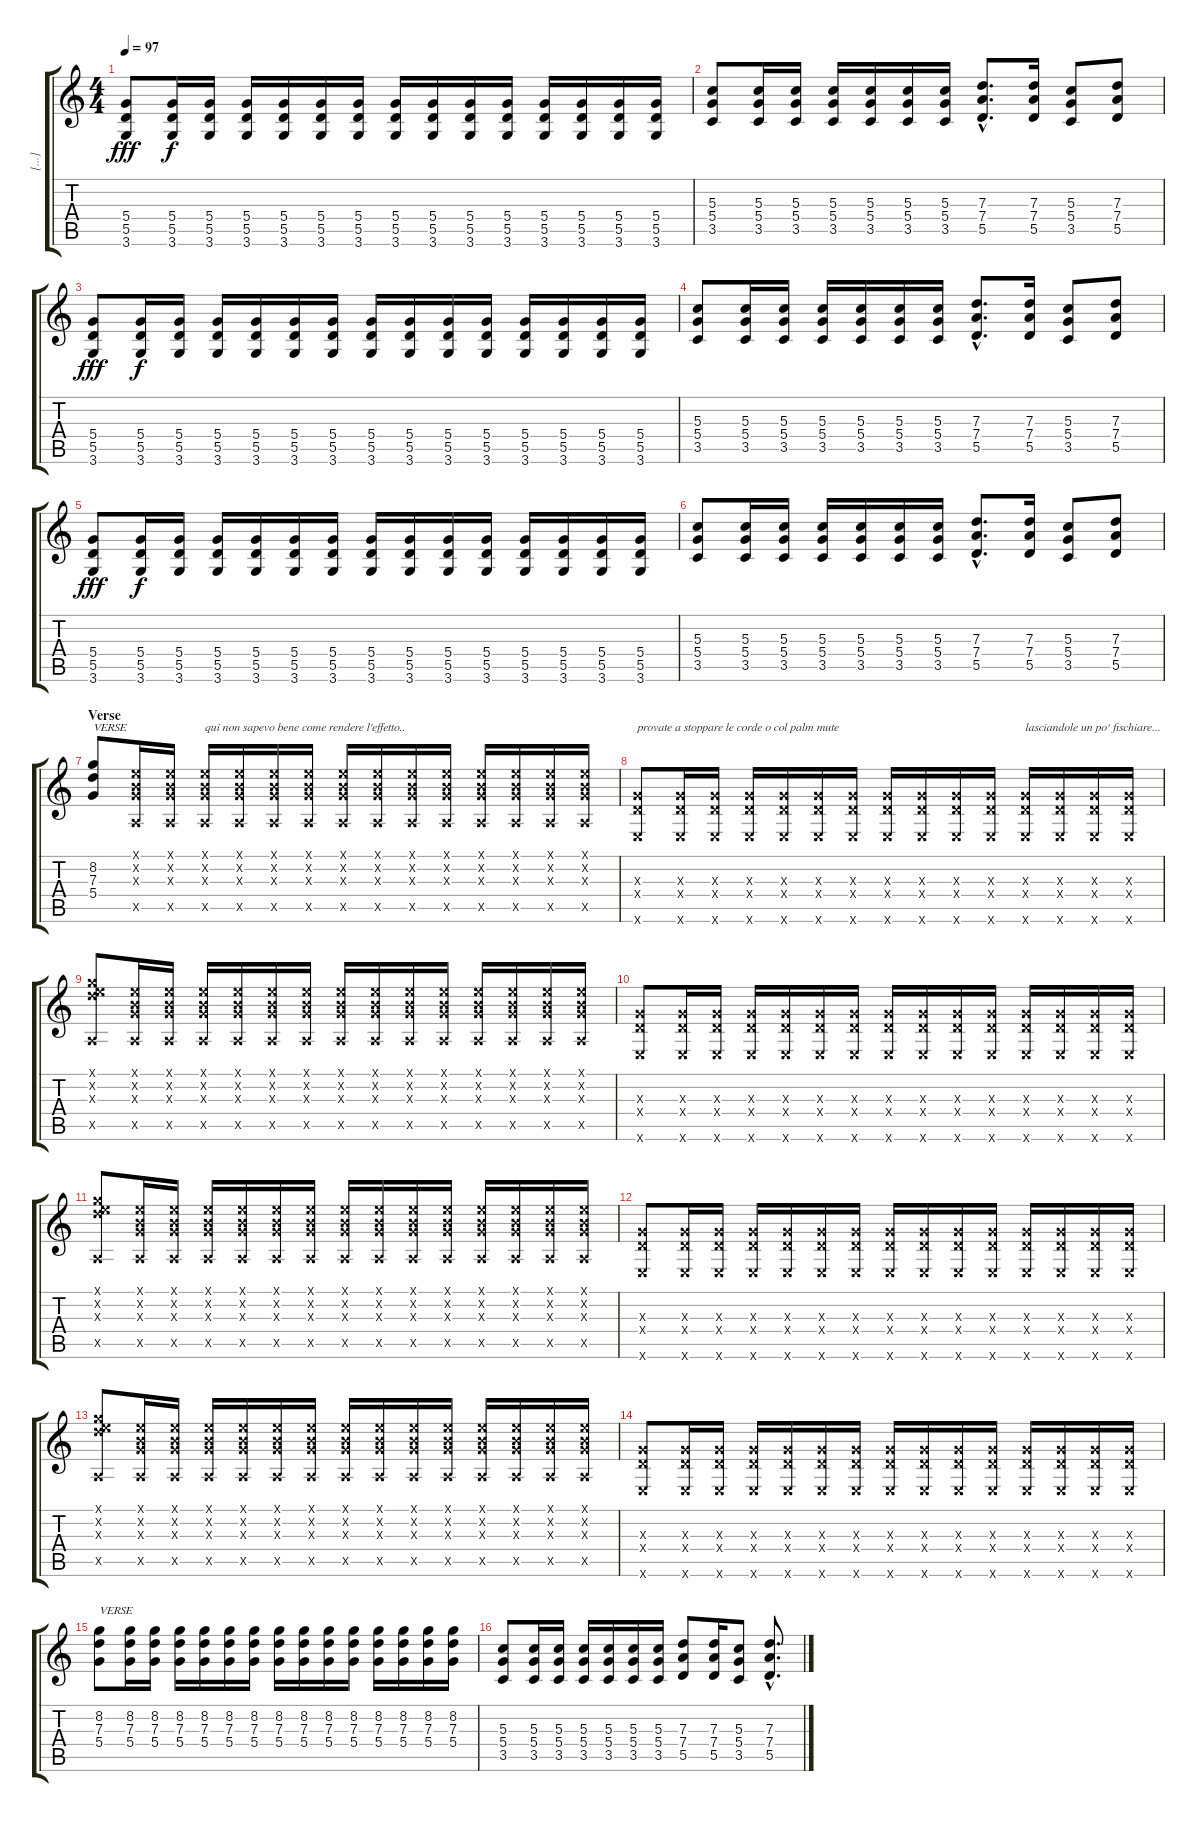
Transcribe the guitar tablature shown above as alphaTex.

\track ("[...]" "[...]") {instrument distortionguitar}
\staff {score tabs}
\tuning (E4 B3 G3 D3 A2 E2) {hide}
\ts (4 4)
\tempo 97
\clef g2
\ks c
(5.4 5.5 3.6).8{dy fff} (5.4 5.5 3.6).16{dy f} (5.4 5.5 3.6).16 (5.4 5.5 3.6).16 (5.4 5.5 3.6).16 (5.4 5.5 3.6).16 (5.4 5.5 3.6).16 (5.4 5.5 3.6).16 (5.4 5.5 3.6).16 (5.4 5.5 3.6).16 (5.4 5.5 3.6).16 (5.4 5.5 3.6).16 (5.4 5.5 3.6).16 (5.4 5.5 3.6).16 (5.4 5.5 3.6).16 |
(5.3 5.4 3.5).8 (5.3 5.4 3.5).16 (5.3 5.4 3.5).16 (5.3 5.4 3.5).16 (5.3 5.4 3.5).16 (5.3 5.4 3.5).16 (5.3 5.4 3.5).16 (7.3{hac} 7.4{hac} 5.5{hac}).8{d} (7.3 7.4 5.5).16 (5.3 5.4 3.5).8 (7.3 7.4 5.5).8 |
(5.4 5.5 3.6).8{dy fff} (5.4 5.5 3.6).16{dy f} (5.4 5.5 3.6).16 (5.4 5.5 3.6).16 (5.4 5.5 3.6).16 (5.4 5.5 3.6).16 (5.4 5.5 3.6).16 (5.4 5.5 3.6).16 (5.4 5.5 3.6).16 (5.4 5.5 3.6).16 (5.4 5.5 3.6).16 (5.4 5.5 3.6).16 (5.4 5.5 3.6).16 (5.4 5.5 3.6).16 (5.4 5.5 3.6).16 |
(5.3 5.4 3.5).8 (5.3 5.4 3.5).16 (5.3 5.4 3.5).16 (5.3 5.4 3.5).16 (5.3 5.4 3.5).16 (5.3 5.4 3.5).16 (5.3 5.4 3.5).16 (7.3{hac} 7.4{hac} 5.5{hac}).8{d} (7.3 7.4 5.5).16 (5.3 5.4 3.5).8 (7.3 7.4 5.5).8 |
(5.4 5.5 3.6).8{dy fff} (5.4 5.5 3.6).16{dy f} (5.4 5.5 3.6).16 (5.4 5.5 3.6).16 (5.4 5.5 3.6).16 (5.4 5.5 3.6).16 (5.4 5.5 3.6).16 (5.4 5.5 3.6).16 (5.4 5.5 3.6).16 (5.4 5.5 3.6).16 (5.4 5.5 3.6).16 (5.4 5.5 3.6).16 (5.4 5.5 3.6).16 (5.4 5.5 3.6).16 (5.4 5.5 3.6).16 |
(5.3 5.4 3.5).8 (5.3 5.4 3.5).16 (5.3 5.4 3.5).16 (5.3 5.4 3.5).16 (5.3 5.4 3.5).16 (5.3 5.4 3.5).16 (5.3 5.4 3.5).16 (7.3{hac} 7.4{hac} 5.5{hac}).8{d} (7.3 7.4 5.5).16 (5.3 5.4 3.5).8 (7.3 7.4 5.5).8 |
\section ("" "Verse")
(8.2 7.3 5.4).8{txt "VERSE" volume 11} (0.1{x} 0.2{x} 0.3{x} 0.5{x}).16 (0.1{x} 0.2{x} 0.3{x} 0.5{x}).16 (0.1{x} 0.2{x} 0.3{x} 0.5{x}).16{txt "qui non sapevo bene come rendere l'effetto.."} (0.1{x} 0.2{x} 0.3{x} 0.5{x}).16 (0.1{x} 0.2{x} 0.3{x} 0.5{x}).16 (0.1{x} 0.2{x} 0.3{x} 0.5{x}).16 (0.1{x} 0.2{x} 0.3{x} 0.5{x}).16 (0.1{x} 0.2{x} 0.3{x} 0.5{x}).16 (0.1{x} 0.2{x} 0.3{x} 0.5{x}).16 (0.1{x} 0.2{x} 0.3{x} 0.5{x}).16 (0.1{x} 0.2{x} 0.3{x} 0.5{x}).16 (0.1{x} 0.2{x} 0.3{x} 0.5{x}).16 (0.1{x} 0.2{x} 0.3{x} 0.5{x}).16 (0.1{x} 0.2{x} 0.3{x} 0.5{x}).16 |
(0.3{x} 0.4{x} 0.6{x}).8{txt "provate a stoppare le corde o col palm mute"} (0.3{x} 0.4{x} 0.6{x}).16 (0.3{x} 0.4{x} 0.6{x}).16 (0.3{x} 0.4{x} 0.6{x}).16 (0.3{x} 0.4{x} 0.6{x}).16 (0.3{x} 0.4{x} 0.6{x}).16 (0.3{x} 0.4{x} 0.6{x}).16 (0.3{x} 0.4{x} 0.6{x}).16 (0.3{x} 0.4{x} 0.6{x}).16 (0.3{x} 0.4{x} 0.6{x}).16 (0.3{x} 0.4{x} 0.6{x}).16 (0.3{x} 0.4{x} 0.6{x}).16{txt "lasciandole un po' fischiare..."} (0.3{x} 0.4{x} 0.6{x}).16 (0.3{x} 0.4{x} 0.6{x}).16 (0.3{x} 0.4{x} 0.6{x}).16 |
(0.1{x} 8.2{x} 7.3{x} 0.5{x}).8 (0.1{x} 0.2{x} 0.3{x} 0.5{x}).16 (0.1{x} 0.2{x} 0.3{x} 0.5{x}).16 (0.1{x} 0.2{x} 0.3{x} 0.5{x}).16 (0.1{x} 0.2{x} 0.3{x} 0.5{x}).16 (0.1{x} 0.2{x} 0.3{x} 0.5{x}).16 (0.1{x} 0.2{x} 0.3{x} 0.5{x}).16 (0.1{x} 0.2{x} 0.3{x} 0.5{x}).16 (0.1{x} 0.2{x} 0.3{x} 0.5{x}).16 (0.1{x} 0.2{x} 0.3{x} 0.5{x}).16 (0.1{x} 0.2{x} 0.3{x} 0.5{x}).16 (0.1{x} 0.2{x} 0.3{x} 0.5{x}).16 (0.1{x} 0.2{x} 0.3{x} 0.5{x}).16 (0.1{x} 0.2{x} 0.3{x} 0.5{x}).16 (0.1{x} 0.2{x} 0.3{x} 0.5{x}).16 |
(0.3{x} 0.4{x} 0.6{x}).8 (0.3{x} 0.4{x} 0.6{x}).16 (0.3{x} 0.4{x} 0.6{x}).16 (0.3{x} 0.4{x} 0.6{x}).16 (0.3{x} 0.4{x} 0.6{x}).16 (0.3{x} 0.4{x} 0.6{x}).16 (0.3{x} 0.4{x} 0.6{x}).16 (0.3{x} 0.4{x} 0.6{x}).16 (0.3{x} 0.4{x} 0.6{x}).16 (0.3{x} 0.4{x} 0.6{x}).16 (0.3{x} 0.4{x} 0.6{x}).16 (0.3{x} 0.4{x} 0.6{x}).16 (0.3{x} 0.4{x} 0.6{x}).16 (0.3{x} 0.4{x} 0.6{x}).16 (0.3{x} 0.4{x} 0.6{x}).16 |
(0.1{x} 8.2{x} 7.3{x} 0.5{x}).8 (0.1{x} 0.2{x} 0.3{x} 0.5{x}).16 (0.1{x} 0.2{x} 0.3{x} 0.5{x}).16 (0.1{x} 0.2{x} 0.3{x} 0.5{x}).16 (0.1{x} 0.2{x} 0.3{x} 0.5{x}).16 (0.1{x} 0.2{x} 0.3{x} 0.5{x}).16 (0.1{x} 0.2{x} 0.3{x} 0.5{x}).16 (0.1{x} 0.2{x} 0.3{x} 0.5{x}).16 (0.1{x} 0.2{x} 0.3{x} 0.5{x}).16 (0.1{x} 0.2{x} 0.3{x} 0.5{x}).16 (0.1{x} 0.2{x} 0.3{x} 0.5{x}).16 (0.1{x} 0.2{x} 0.3{x} 0.5{x}).16 (0.1{x} 0.2{x} 0.3{x} 0.5{x}).16 (0.1{x} 0.2{x} 0.3{x} 0.5{x}).16 (0.1{x} 0.2{x} 0.3{x} 0.5{x}).16 |
(0.3{x} 0.4{x} 0.6{x}).8 (0.3{x} 0.4{x} 0.6{x}).16 (0.3{x} 0.4{x} 0.6{x}).16 (0.3{x} 0.4{x} 0.6{x}).16 (0.3{x} 0.4{x} 0.6{x}).16 (0.3{x} 0.4{x} 0.6{x}).16 (0.3{x} 0.4{x} 0.6{x}).16 (0.3{x} 0.4{x} 0.6{x}).16 (0.3{x} 0.4{x} 0.6{x}).16 (0.3{x} 0.4{x} 0.6{x}).16 (0.3{x} 0.4{x} 0.6{x}).16 (0.3{x} 0.4{x} 0.6{x}).16 (0.3{x} 0.4{x} 0.6{x}).16 (0.3{x} 0.4{x} 0.6{x}).16 (0.3{x} 0.4{x} 0.6{x}).16 |
(0.1{x} 8.2{x} 7.3{x} 0.5{x}).8 (0.1{x} 0.2{x} 0.3{x} 0.5{x}).16 (0.1{x} 0.2{x} 0.3{x} 0.5{x}).16 (0.1{x} 0.2{x} 0.3{x} 0.5{x}).16 (0.1{x} 0.2{x} 0.3{x} 0.5{x}).16 (0.1{x} 0.2{x} 0.3{x} 0.5{x}).16 (0.1{x} 0.2{x} 0.3{x} 0.5{x}).16 (0.1{x} 0.2{x} 0.3{x} 0.5{x}).16 (0.1{x} 0.2{x} 0.3{x} 0.5{x}).16 (0.1{x} 0.2{x} 0.3{x} 0.5{x}).16 (0.1{x} 0.2{x} 0.3{x} 0.5{x}).16 (0.1{x} 0.2{x} 0.3{x} 0.5{x}).16 (0.1{x} 0.2{x} 0.3{x} 0.5{x}).16 (0.1{x} 0.2{x} 0.3{x} 0.5{x}).16 (0.1{x} 0.2{x} 0.3{x} 0.5{x}).16 |
(0.3{x} 0.4{x} 0.6{x}).8 (0.3{x} 0.4{x} 0.6{x}).16 (0.3{x} 0.4{x} 0.6{x}).16 (0.3{x} 0.4{x} 0.6{x}).16 (0.3{x} 0.4{x} 0.6{x}).16 (0.3{x} 0.4{x} 0.6{x}).16 (0.3{x} 0.4{x} 0.6{x}).16 (0.3{x} 0.4{x} 0.6{x}).16 (0.3{x} 0.4{x} 0.6{x}).16 (0.3{x} 0.4{x} 0.6{x}).16 (0.3{x} 0.4{x} 0.6{x}).16 (0.3{x} 0.4{x} 0.6{x}).16 (0.3{x} 0.4{x} 0.6{x}).16 (0.3{x} 0.4{x} 0.6{x}).16 (0.3{x} 0.4{x} 0.6{x}).16 |
(8.2 7.3 5.4).8{txt "VERSE"} (8.2 7.3 5.4).16 (8.2 7.3 5.4).16 (8.2 7.3 5.4).16 (8.2 7.3 5.4).16 (8.2 7.3 5.4).16 (8.2 7.3 5.4).16 (8.2 7.3 5.4).16 (8.2 7.3 5.4).16 (8.2 7.3 5.4).16 (8.2 7.3 5.4).16 (8.2 7.3 5.4).16 (8.2 7.3 5.4).16 (8.2 7.3 5.4).16 (8.2 7.3 5.4).16 |
(5.3 5.4 3.5).8 (5.3 5.4 3.5).16 (5.3 5.4 3.5).16 (5.3 5.4 3.5).16 (5.3 5.4 3.5).16 (5.3 5.4 3.5).16 (5.3 5.4 3.5).16 (7.3 7.4 5.5).8 (7.3 7.4 5.5).16 (5.3 5.4 3.5).8 (7.3{hac} 7.4{hac} 5.5{hac}).8{d}
